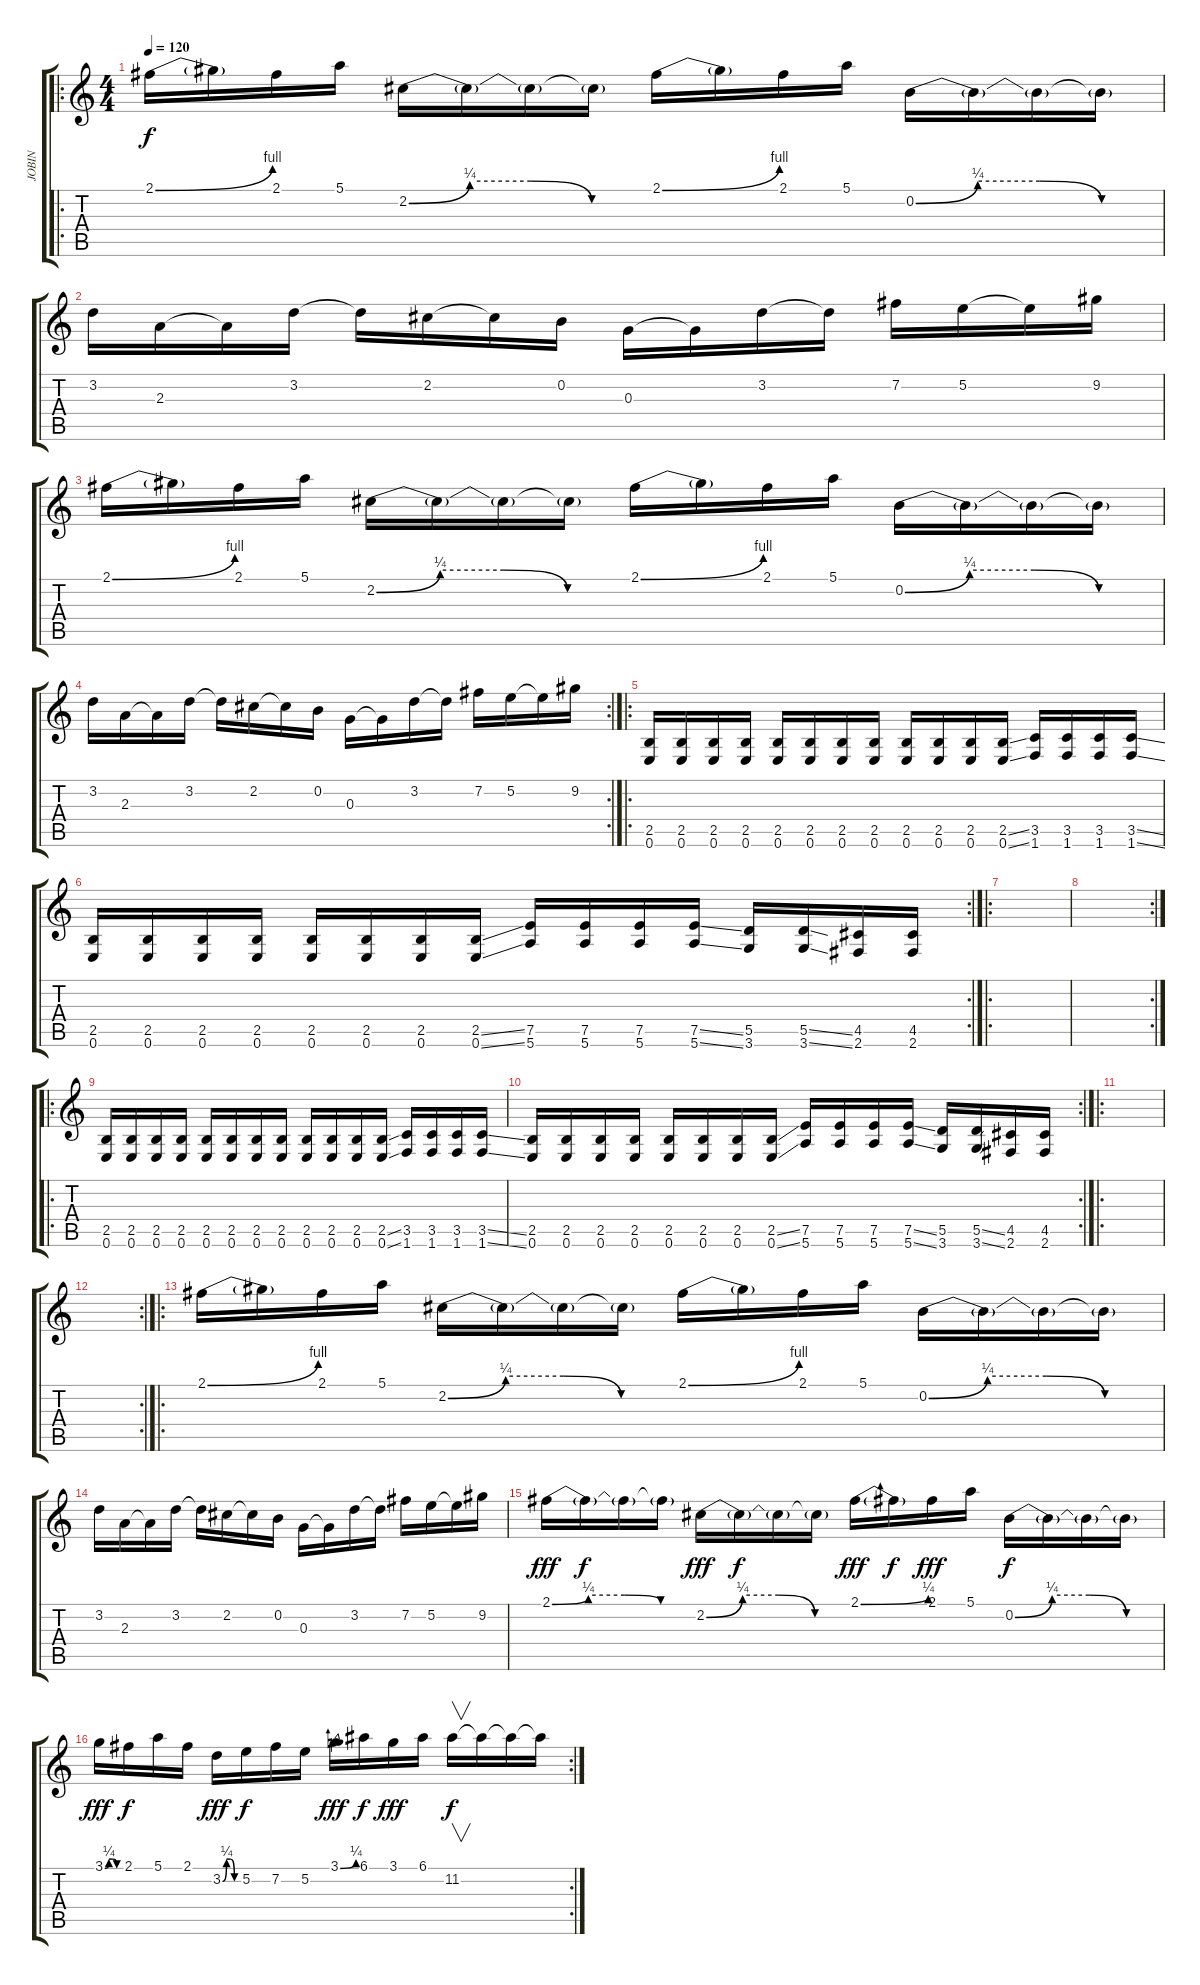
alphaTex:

\track ("JOBIN" "JOBIN") {instrument overdrivenguitar}
\staff {score tabs}
\tuning (E4 B3 G3 D3 A2 E2) {hide}
\ro
\ts (4 4)
\tempo 120
\clef g2
\ks c
2.1{be (bend 0 0 60 4)}.16{dy f} 2.1{t}.16 2.1.16 5.1.16 2.2{be (custom 0 0 15 1 30 1 45 0 60 0)}.16 2.2{t}.16 2.2{t}.16 2.2{t}.16 2.1{be (bend 0 0 60 4)}.16 2.1{t}.16 2.1.16 5.1.16 0.2{be (custom 0 0 15 1 30 1 45 0 60 0)}.16 0.2{t}.16 0.2{t}.16 0.2{t}.16 |
3.2.16 2.3.16 2.3{t}.16 3.2.16 3.2{t}.16 2.2.16 2.2{t}.16 0.2.16 0.3.16 0.3{t}.16 3.2.16 3.2{t}.16 7.2.16 5.2.16 5.2{t}.16 9.2.16 |
2.1{be (bend 0 0 60 4)}.16 2.1{t}.16 2.1.16 5.1.16 2.2{be (custom 0 0 15 1 30 1 45 0 60 0)}.16 2.2{t}.16 2.2{t}.16 2.2{t}.16 2.1{be (bend 0 0 60 4)}.16 2.1{t}.16 2.1.16 5.1.16 0.2{be (custom 0 0 15 1 30 1 45 0 60 0)}.16 0.2{t}.16 0.2{t}.16 0.2{t}.16 |
\rc 2
3.2.16 2.3.16 2.3{t}.16 3.2.16 3.2{t}.16 2.2.16 2.2{t}.16 0.2.16 0.3.16 0.3{t}.16 3.2.16 3.2{t}.16 7.2.16 5.2.16 5.2{t}.16 9.2.16 |
\ro
(2.5 0.6).16{volume 16 balance 8 instrument distortionguitar} (2.5 0.6).16 (2.5 0.6).16 (2.5 0.6).16 (2.5 0.6).16 (2.5 0.6).16 (2.5 0.6).16 (2.5 0.6).16 (2.5 0.6).16 (2.5 0.6).16 (2.5 0.6).16 (2.5{ss} 0.6{ss}).16 (3.5 1.6).16 (3.5 1.6).16 (3.5 1.6).16 (3.5{ss} 1.6{ss}).16 |
\rc 2
(2.5 0.6).16 (2.5 0.6).16 (2.5 0.6).16 (2.5 0.6).16 (2.5 0.6).16 (2.5 0.6).16 (2.5 0.6).16 (2.5{ss} 0.6{ss}).16 (7.5 5.6).16 (7.5 5.6).16 (7.5 5.6).16 (7.5{ss} 5.6{ss}).16 (5.5 3.6).16 (5.5{ss} 3.6{ss}).16 (4.5 2.6).16 (4.5 2.6).16 |
\ro
|
\rc 2
|
\ro
(2.5 0.6).16{volume 16 balance 8 instrument distortionguitar} (2.5 0.6).16 (2.5 0.6).16 (2.5 0.6).16 (2.5 0.6).16 (2.5 0.6).16 (2.5 0.6).16 (2.5 0.6).16 (2.5 0.6).16 (2.5 0.6).16 (2.5 0.6).16 (2.5{ss} 0.6{ss}).16 (3.5 1.6).16 (3.5 1.6).16 (3.5 1.6).16 (3.5{ss} 1.6{ss}).16 |
\rc 2
(2.5 0.6).16 (2.5 0.6).16 (2.5 0.6).16 (2.5 0.6).16 (2.5 0.6).16 (2.5 0.6).16 (2.5 0.6).16 (2.5{ss} 0.6{ss}).16 (7.5 5.6).16 (7.5 5.6).16 (7.5 5.6).16 (7.5{ss} 5.6{ss}).16 (5.5 3.6).16 (5.5{ss} 3.6{ss}).16 (4.5 2.6).16 (4.5 2.6).16 |
\ro
|
\rc 2
|
\ro
2.1{be (bend 0 0 60 4)}.16 2.1{t}.16 2.1.16 5.1.16 2.2{be (custom 0 0 15 1 30 1 45 0 60 0)}.16 2.2{t}.16 2.2{t}.16 2.2{t}.16 2.1{be (bend 0 0 60 4)}.16 2.1{t}.16 2.1.16 5.1.16 0.2{be (custom 0 0 15 1 30 1 45 0 60 0)}.16 0.2{t}.16 0.2{t}.16 0.2{t}.16 |
3.2.16 2.3.16 2.3{t}.16 3.2.16 3.2{t}.16 2.2.16 2.2{t}.16 0.2.16 0.3.16 0.3{t}.16 3.2.16 3.2{t}.16 7.2.16 5.2.16 5.2{t}.16 9.2.16 |
2.1{be (custom 0 0 15 1 30 1 45 0 60 0)}.16{dy fff} 2.1{t}.16{dy f} 2.1{t}.16 2.1{t}.16 2.2{be (custom 0 0 15 1 30 1 45 0 60 0)}.16{dy fff} 2.2{t}.16{dy f} 2.2{t}.16 2.2{t}.16 2.1{be (bend 0 0 60 1)}.16{dy fff} 2.1{t}.16{dy f} 2.1.16{dy fff} 5.1.16 0.2{be (custom 0 0 15 1 30 1 45 0 60 0)}.16{dy f} 0.2{t}.16 0.2{t}.16 0.2{t}.16 |
\rc 2
3.1{be (custom 0 0 15 1 30 1 45 0 60 0)}.16{dy fff} 2.1.16{dy f} 5.1.16 2.1.16 3.2{be (custom 0 0 15 1 30 1 45 0 60 0)}.16{dy fff} 5.2.16{dy f} 7.2.16 5.2.16 3.1{be (bend 0 0 60 1)}.16{dy fff} 6.1.16{dy f} 3.1.16{dy fff} 6.1.16 11.2.16{v dy f} 11.2{t}.16 11.2{t}.16 11.2{t}.16
